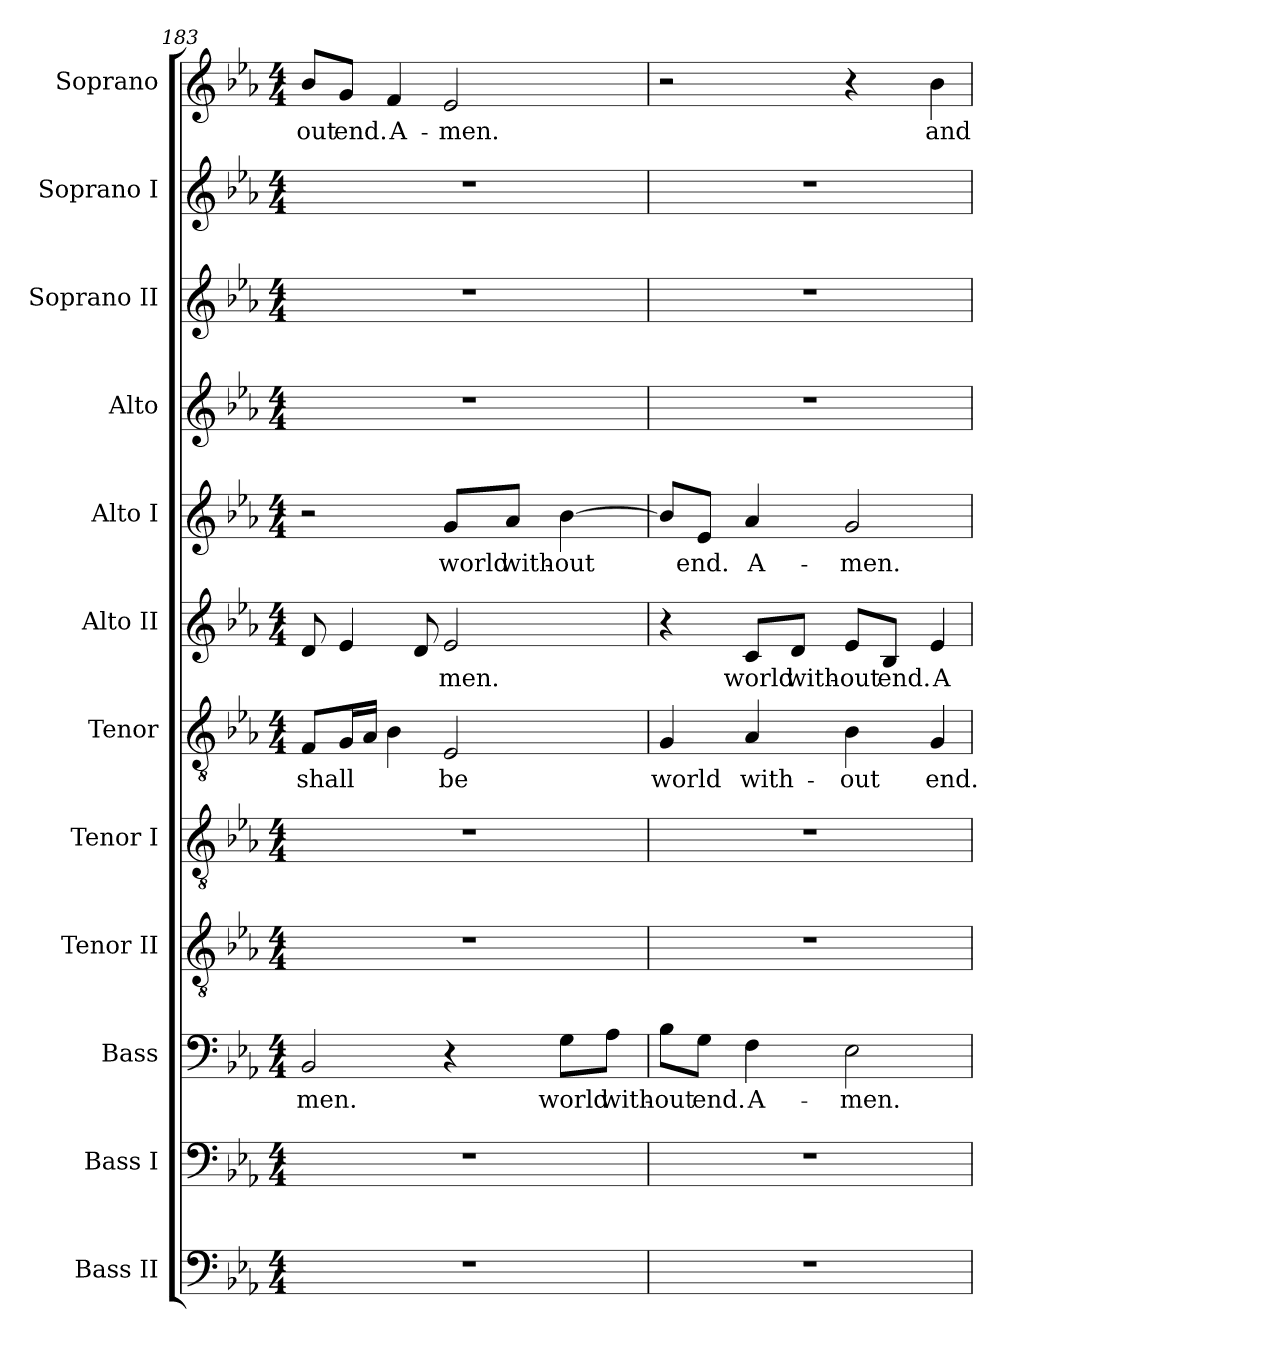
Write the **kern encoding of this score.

**kern	**kern	**kern	**text	**kern	**kern	**kern	**text	**kern	**text	**kern	**text	**kern	**kern	**kern	**kern	**text
*part12	*part11	*part10	*part10	*part9	*part8	*part7	*part7	*part6	*part6	*part5	*part5	*part4	*part3	*part2	*part1	*part1
*staff12	*staff11	*staff10	*staff10	*staff9	*staff8	*staff7	*staff7	*staff6	*staff6	*staff5	*staff5	*staff4	*staff3	*staff2	*staff1	*staff1
*I"Bass II	*I"Bass I	*I"Bass	*	*I"Tenor II	*I"Tenor I	*I"Tenor	*	*I"Alto II	*	*I"Alto I	*	*I"Alto	*I"Soprano II	*I"Soprano I	*I"Soprano	*
*I'BII	*I'BI	*I'B	*	*I'TII	*I'TI	*I'T	*	*I'AII	*	*I'AI	*	*I'A	*I'SII	*I'SI	*I'S	*
*clefF4	*clefF4	*clefF4	*	*clefGv2	*clefGv2	*clefGv2	*	*clefG2	*	*clefG2	*	*clefG2	*clefG2	*clefG2	*clefG2	*
*ITrd7c12	*	*ITrd7c12	*	*ITrd7c12	*ITrd7c12	*ITrd7c12	*	*	*	*	*	*	*	*	*	*
*k[b-e-a-]	*k[b-e-a-]	*k[b-e-a-]	*	*k[b-e-a-]	*k[b-e-a-]	*k[b-e-a-]	*	*k[b-e-a-]	*	*k[b-e-a-]	*	*k[b-e-a-]	*k[b-e-a-]	*k[b-e-a-]	*k[b-e-a-]	*
*E-:	*E-:	*E-:	*	*E-:	*E-:	*E-:	*	*E-:	*	*E-:	*	*E-:	*E-:	*E-:	*E-:	*
*M4/4	*M4/4	*M4/4	*	*M4/4	*M4/4	*M4/4	*	*M4/4	*	*M4/4	*	*M4/4	*M4/4	*M4/4	*M4/4	*
=183	=183	=183	=183	=183	=183	=183	=183	=183	=183	=183	=183	=183	=183	=183	=183	=183
!	!	!	!LO:LY:b:color=#000000	!	!	!	!	!	!	!	!	!	!	!	!	!
!	!	!	!	!	!	!	!LO:LY:b:color=#000000	!	!	!	!	!	!	!	!	!
!	!	!	!	!	!	!	!	!	!	!	!	!	!	!	!	!LO:LY:b:color=#000000
1r	1r	2BBB-i/	-men.	1r	1r	8FFi/L	shall	8di/	.	2r	.	1r	1r	1r	8b-i/L	-out
!	!	!	!	!	!	!	!	!	!	!	!	!	!	!	!	!LO:LY:b:color=#000000
.	.	.	.	.	.	16GGi/L	.	4e-i/	.	.	.	.	.	.	8gi/J	end.
.	.	.	.	.	.	16AA-i/JJ	.	.	.	.	.	.	.	.	.	.
!	!	!	!	!	!	!	!	!	!	!	!	!	!	!	!	!LO:LY:b:color=#000000
.	.	.	.	.	.	4BB-i\	.	.	.	.	.	.	.	.	4fi/	A-
.	.	.	.	.	.	.	.	8di/	.	.	.	.	.	.	.	.
!	!	!	!	!	!	!	!LO:LY:b:color=#000000	!	!	!	!	!	!	!	!	!
!	!	!	!	!	!	!	!	!	!LO:LY:b:color=#000000	!	!	!	!	!	!	!
!	!	!	!	!	!	!	!	!	!	!	!LO:LY:b:color=#000000	!	!	!	!	!
!	!	!	!	!	!	!	!	!	!	!	!	!	!	!	!	!LO:LY:b:color=#000000
.	.	4r	.	.	.	2EE-i/	be	2e-i/	-men.	8gi/L	world	.	.	.	2e-i/	-men.
!	!	!	!	!	!	!	!	!	!	!	!LO:LY:b:color=#000000	!	!	!	!	!
.	.	.	.	.	.	.	.	.	.	8a-i/J	with-	.	.	.	.	.
!	!	!	!LO:LY:b:color=#000000	!	!	!	!	!	!	!	!	!	!	!	!	!
!	!	!	!	!	!	!	!	!	!	!	!LO:LY:b:color=#000000	!	!	!	!	!
.	.	8GGi\L	world	.	.	.	.	.	.	[>4b-i\	-out	.	.	.	.	.
!	!	!	!LO:LY:b:color=#000000	!	!	!	!	!	!	!	!	!	!	!	!	!
.	.	8AA-i\J	with-	.	.	.	.	.	.	.	.	.	.	.	.	.
!!LO:LB:g=z
=184	=184	=184	=184	=184	=184	=184	=184	=184	=184	=184	=184	=184	=184	=184	=184	=184
!	!	!	!LO:LY:b:color=#000000	!	!	!	!	!	!	!	!	!	!	!	!	!
!	!	!	!	!	!	!	!LO:LY:b:color=#000000	!	!	!	!	!	!	!	!	!
1r	1r	8BB-i\L	-out	1r	1r	4GGi/	world	4r	.	8b-i/L]	.	1r	1r	1r	2r	.
!	!	!	!LO:LY:b:color=#000000	!	!	!	!	!	!	!	!	!	!	!	!	!
!	!	!	!	!	!	!	!	!	!	!	!LO:LY:b:color=#000000	!	!	!	!	!
.	.	8GGi\J	end.	.	.	.	.	.	.	8e-i/J	end.	.	.	.	.	.
!	!	!	!LO:LY:b:color=#000000	!	!	!	!	!	!	!	!	!	!	!	!	!
!	!	!	!	!	!	!	!LO:LY:b:color=#000000	!	!	!	!	!	!	!	!	!
!	!	!	!	!	!	!	!	!	!LO:LY:b:color=#000000	!	!	!	!	!	!	!
!	!	!	!	!	!	!	!	!	!	!	!LO:LY:b:color=#000000	!	!	!	!	!
.	.	4FFi\	A-	.	.	4AA-i/	with-	8ci/L	world	4a-i/	A-	.	.	.	.	.
!	!	!	!	!	!	!	!	!	!LO:LY:b:color=#000000	!	!	!	!	!	!	!
.	.	.	.	.	.	.	.	8di/J	with-	.	.	.	.	.	.	.
!	!	!	!LO:LY:b:color=#000000	!	!	!	!	!	!	!	!	!	!	!	!	!
!	!	!	!	!	!	!	!LO:LY:b:color=#000000	!	!	!	!	!	!	!	!	!
!	!	!	!	!	!	!	!	!	!LO:LY:b:color=#000000	!	!	!	!	!	!	!
!	!	!	!	!	!	!	!	!	!	!	!LO:LY:b:color=#000000	!	!	!	!	!
.	.	2EE-i\	-men.	.	.	4BB-i\	-out	8e-i/L	-out	2gi/	-men.	.	.	.	4r	.
!	!	!	!	!	!	!	!	!	!LO:LY:b:color=#000000	!	!	!	!	!	!	!
.	.	.	.	.	.	.	.	8B-i/J	end.	.	.	.	.	.	.	.
!	!	!	!	!	!	!	!LO:LY:b:color=#000000	!	!	!	!	!	!	!	!	!
!	!	!	!	!	!	!	!	!	!LO:LY:b:color=#000000	!	!	!	!	!	!	!
!	!	!	!	!	!	!	!	!	!	!	!	!	!	!	!	!LO:LY:b:color=#000000
.	.	.	.	.	.	4GGi/	end.	4e-i/	A-	.	.	.	.	.	4b-i\	and
=	=	=	=	=	=	=	=	=	=	=	=	=	=	=	=	=
*-	*-	*-	*-	*-	*-	*-	*-	*-	*-	*-	*-	*-	*-	*-	*-	*-
